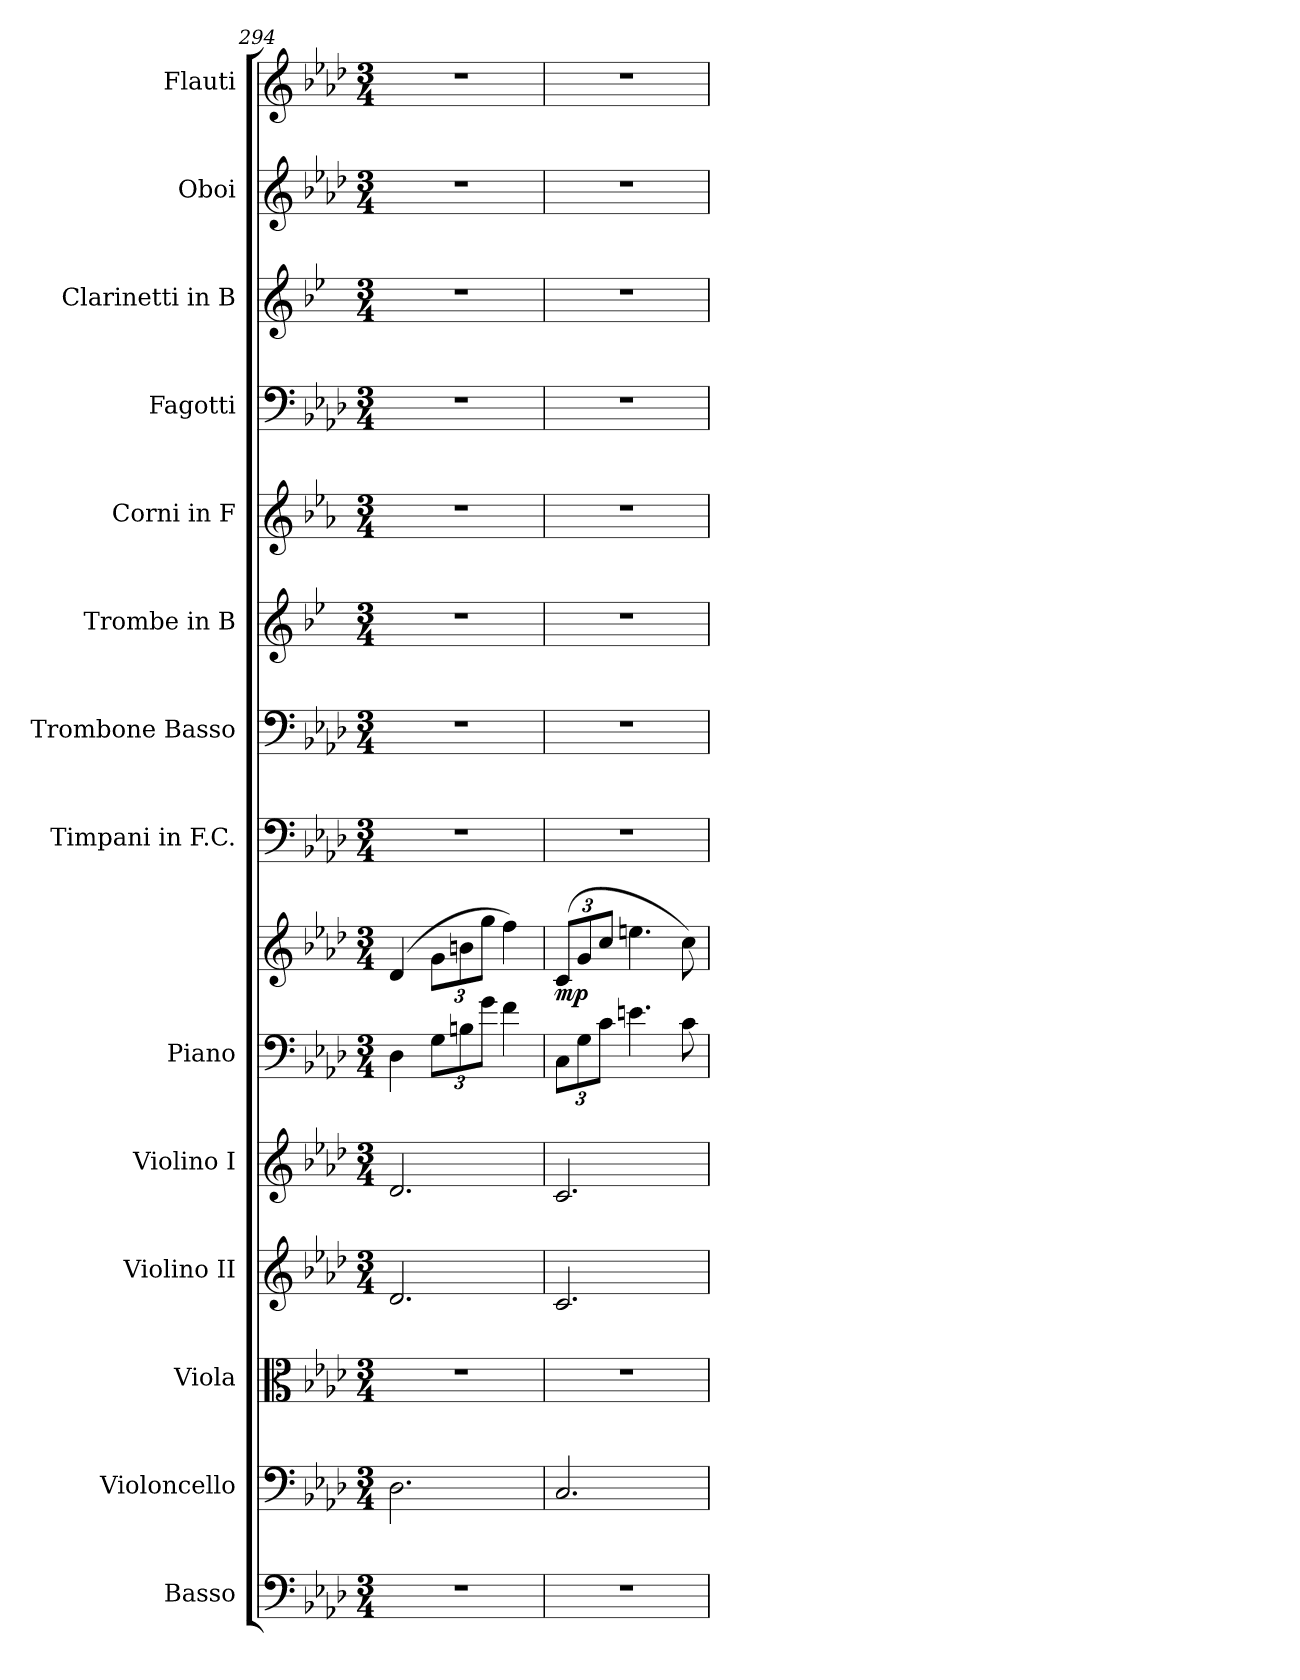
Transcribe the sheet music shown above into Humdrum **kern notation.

**kern	**kern	**kern	**kern	**kern	**kern	**kern	**dynam	**kern	**kern	**kern	**kern	**kern	**kern	**kern	**kern
*part14	*part13	*part12	*part11	*part10	*part9	*part9	*part9	*part8	*part7	*part6	*part5	*part4	*part3	*part2	*part1
*staff15	*staff14	*staff13	*staff12	*staff11	*staff10	*staff9	*staff9/10	*staff8	*staff7	*staff6	*staff5	*staff4	*staff3	*staff2	*staff1
*I"Basso	*I"Violoncello	*I"Viola	*I"Violino II	*I"Violino I	*I"Piano	*	*	*I"Timpani in F.C.	*I"Trombone Basso	*I"Trombe in B	*I"Corni in F	*I"Fagotti	*I"Clarinetti in B	*I"Oboi	*I"Flauti
*	*	*	*	*	*I'Pno.	*	*	*I'Timp.	*	*	*	*	*	*I'Ob.	*I'Fl.
*clefF4	*clefF4	*clefC3	*clefG2	*clefG2	*clefF4	*clefG2	*	*clefF4	*clefF4	*clefG2	*clefG2	*clefF4	*clefG2	*clefG2	*clefG2
*ITrd7c12	*	*	*	*	*	*	*	*	*	*ITrd1c2	*ITrd4c7	*	*ITrd1c2	*	*
*k[b-e-a-d-]	*k[b-e-a-d-]	*k[b-e-a-d-]	*k[b-e-a-d-]	*k[b-e-a-d-]	*k[b-e-a-d-]	*k[b-e-a-d-]	*	*k[b-e-a-d-]	*k[b-e-a-d-]	*k[b-e-a-d-]	*k[b-e-a-d-]	*k[b-e-a-d-]	*k[b-e-a-d-]	*k[b-e-a-d-]	*k[b-e-a-d-]
*M3/4	*M3/4	*M3/4	*M3/4	*M3/4	*M3/4	*M3/4	*	*M3/4	*M3/4	*M3/4	*M3/4	*M3/4	*M3/4	*M3/4	*M3/4
=294	=294	=294	=294	=294	=294	=294	=294	=294	=294	=294	=294	=294	=294	=294	=294
2.r	2.D-\	2.r	2.d-/	2.d-/	4D-\	(>4d-/	.	2.r	2.r	2.r	2.r	2.r	2.r	2.r	2.r
*	*	*	*	*	*Xbrackettup	*Xbrackettup	*	*	*	*	*	*	*	*	*
.	.	.	.	.	12G\L	12g\L	.	.	.	.	.	.	.	.	.
.	.	.	.	.	12Bn\	12bn\	.	.	.	.	.	.	.	.	.
.	.	.	.	.	12g\J	12gg\J	.	.	.	.	.	.	.	.	.
.	.	.	.	.	4f\	4ff\)	.	.	.	.	.	.	.	.	.
=295	=295	=295	=295	=295	=295	=295	=295	=295	=295	=295	=295	=295	=295	=295	=295
!	!	!	!	!	!	!	!LO:DY:b	!	!	!	!	!	!	!	!
2.r	2.C/	2.r	2.c/	2.c/	12C\L	(>12c/L	mp	2.r	2.r	2.r	2.r	2.r	2.r	2.r	2.r
.	.	.	.	.	12G\	12g/	.	.	.	.	.	.	.	.	.
.	.	.	.	.	12c\J	12cc/J	.	.	.	.	.	.	.	.	.
.	.	.	.	.	4.en\	4.een\	.	.	.	.	.	.	.	.	.
.	.	.	.	.	8c\	8cc\)	.	.	.	.	.	.	.	.	.
=	=	=	=	=	=	=	=	=	=	=	=	=	=	=	=
*-	*-	*-	*-	*-	*-	*-	*-	*-	*-	*-	*-	*-	*-	*-	*-
